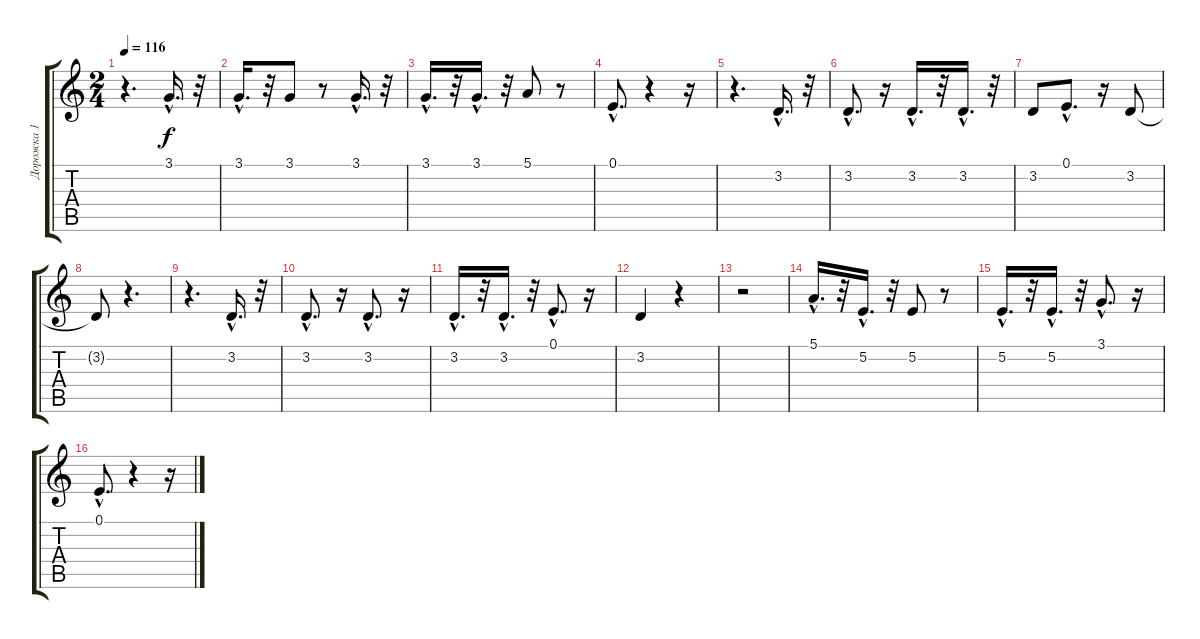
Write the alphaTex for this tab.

\track ("Дорожка 1" "Дорожка 1") {instrument flute}
\staff {score tabs}
\tuning (E4 B3 G3 D3 A2 E2) {hide}
\ts (2 4)
\tempo 116
\clef g2
\ks c
r.4{d dy f} 3.1{hac}.16{d} r.32 |
3.1{hac}.16{d} r.32 3.1.8 r.8 3.1{hac}.16{d} r.32 |
3.1{hac}.16{d} r.32 3.1{hac}.16{d} r.32 5.1.8 r.8 |
0.1{hac}.8{d} r.4 r.16 |
r.4{d} 3.2{hac}.16{d} r.32 |
3.2{hac}.8{d} r.16 3.2{hac}.16{d} r.32 3.2{hac}.16{d} r.32 |
3.2.8 0.1{hac}.8{d} r.16 3.2.8 |
3.2{t}.8 r.4{d} |
r.4{d} 3.2{hac}.16{d} r.32 |
3.2{hac}.8{d} r.16 3.2{hac}.8{d} r.16 |
3.2{hac}.16{d} r.32 3.2{hac}.16{d} r.32 0.1{hac}.8{d} r.16 |
3.2.4 r.4 |
r.2 |
5.1{hac}.16{d} r.32 5.2{hac}.16{d} r.32 5.2.8 r.8 |
5.2{hac}.16{d} r.32 5.2{hac}.16{d} r.32 3.1{hac}.8{d} r.16 |
0.1{hac}.8{d} r.4 r.16
